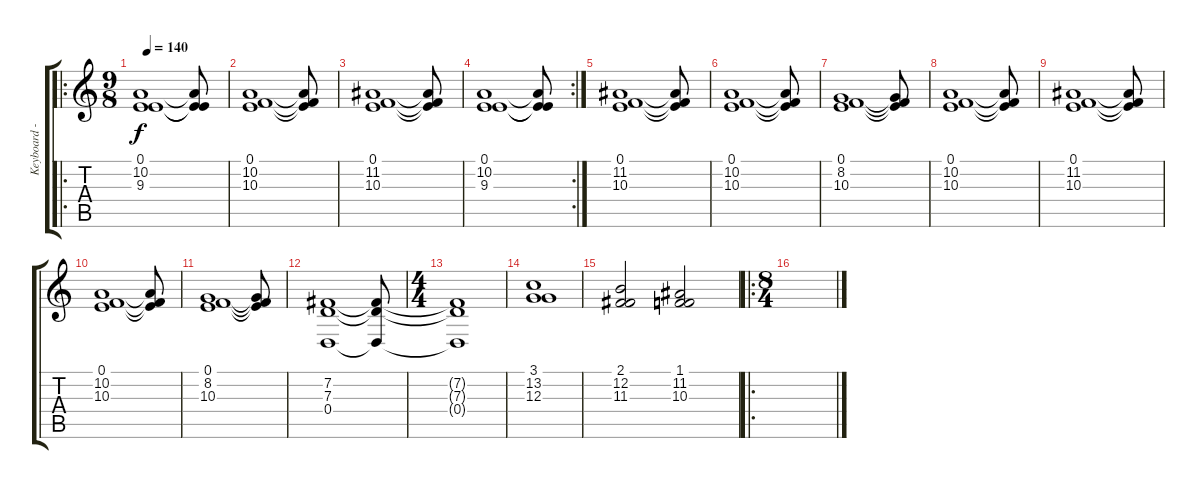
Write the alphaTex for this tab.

\track ("Keyboard - Strings" "Keyboard -") {instrument synthstrings1}
\staff {score tabs}
\tuning (E4 B3 G3 D3 A2 E2) {hide}
\ro
\ts (9 8)
\tempo 140
\clef g2
\ks c
(0.1 10.2 9.3).1{dy f volume 12 instrument synthstrings1} (0.1{t} 10.2{t} 9.3{t}).8 |
(0.1 10.2 10.3).1 (0.1{t} 10.2{t} 10.3{t}).8 |
(0.1 11.2 10.3).1 (0.1{t} 11.2{t} 10.3{t}).8 |
\rc 2
(0.1 10.2 9.3).1 (0.1{t} 10.2{t} 9.3{t}).8 |
(0.1 11.2 10.3).1 (0.1{t} 11.2{t} 10.3{t}).8 |
(0.1 10.2 10.3).1 (0.1{t} 10.2{t} 10.3{t}).8 |
(0.1 8.2 10.3).1 (0.1{t} 8.2{t} 10.3{t}).8 |
(0.1 10.2 10.3).1 (0.1{t} 10.2{t} 10.3{t}).8 |
(0.1 11.2 10.3).1 (0.1{t} 11.2{t} 10.3{t}).8 |
(0.1 10.2 10.3).1 (0.1{t} 10.2{t} 10.3{t}).8 |
(0.1 8.2 10.3).1 (0.1{t} 8.2{t} 10.3{t}).8 |
(7.2 7.3 0.4).1 (7.2{t} 7.3{t} 0.4{t}).8 |
\ts (4 4)
(7.2{t} 7.3{t} 0.4{t}).1 |
(3.1 13.2 12.3).1 |
(2.1 12.2 11.3).2 (1.1 11.2 10.3).2 |
\ro
\ts (8 4)
